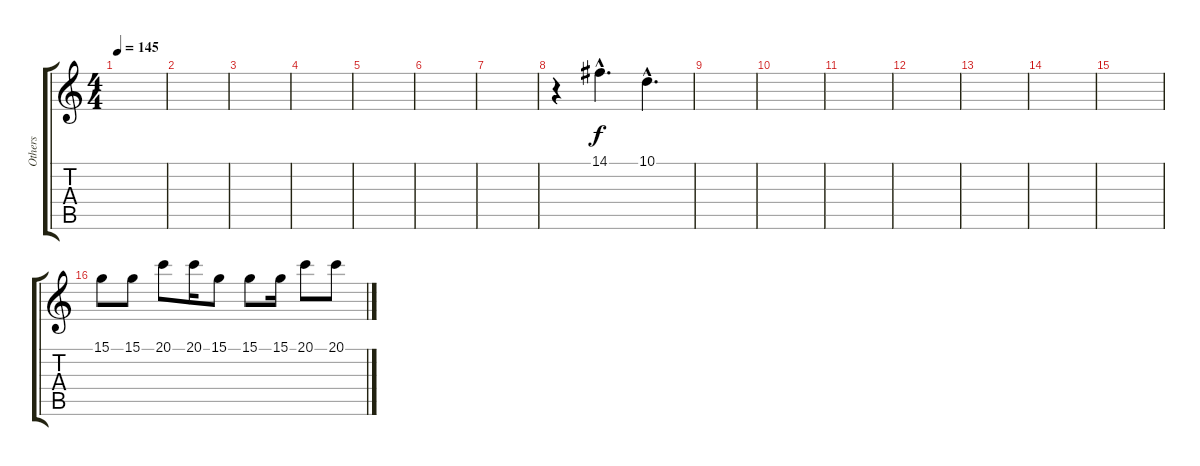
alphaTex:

\track ("Others" "Others") {instrument tubularbells}
\staff {score tabs}
\tuning (E4 B3 G3 D3 A2 E2) {hide}
\ts (4 4)
\tempo 145
\clef g2
\ks c
|
|
|
|
|
|
|
r.4 14.1{hac}.4{d} 10.1{hac}.4{d} |
|
|
|
|
|
|
|
15.1.8{dy f instrument celesta} 15.1.8 20.1.8 20.1.16 15.1.8 15.1.8 15.1.16 20.1.8 20.1.8
